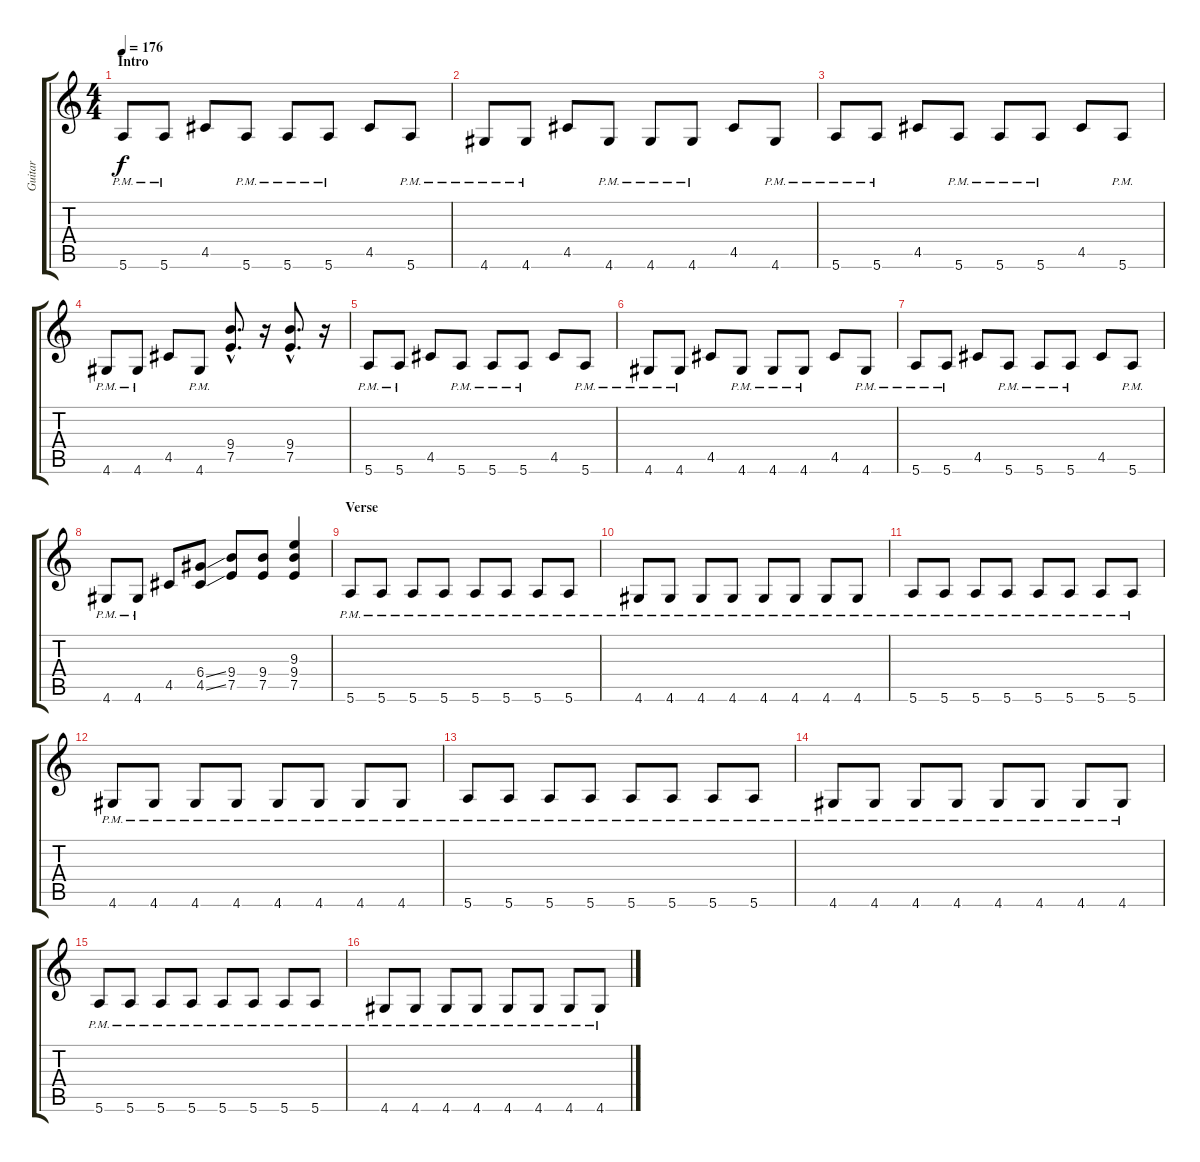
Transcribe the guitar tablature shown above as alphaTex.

\track ("Guitar" "Guitar") {instrument distortionguitar}
\staff {score tabs}
\tuning (E4 B3 G3 D3 A2 E2) {hide}
\ts (4 4)
\section ("" "Intro")
\tempo 176
\clef g2
\ks c
5.6{pm}.8{dy f instrument distortionguitar} 5.6{pm}.8 4.5.8 5.6{pm}.8 5.6{pm}.8 5.6{pm}.8 4.5.8 5.6{pm}.8 |
4.6{pm}.8 4.6{pm}.8 4.5.8 4.6{pm}.8 4.6{pm}.8 4.6{pm}.8 4.5.8 4.6{pm}.8 |
5.6{pm}.8 5.6{pm}.8 4.5.8 5.6{pm}.8 5.6{pm}.8 5.6{pm}.8 4.5.8 5.6{pm}.8 |
4.6{pm}.8 4.6{pm}.8 4.5.8 4.6{pm}.8 (9.4{hac} 7.5{hac}).8{d} r.16 (9.4{hac} 7.5{hac}).8{d} r.16 |
5.6{pm}.8 5.6{pm}.8 4.5.8 5.6{pm}.8 5.6{pm}.8 5.6{pm}.8 4.5.8 5.6{pm}.8 |
4.6{pm}.8 4.6{pm}.8 4.5.8 4.6{pm}.8 4.6{pm}.8 4.6{pm}.8 4.5.8 4.6{pm}.8 |
5.6{pm}.8 5.6{pm}.8 4.5.8 5.6{pm}.8 5.6{pm}.8 5.6{pm}.8 4.5.8 5.6{pm}.8 |
4.6{pm}.8 4.6{pm}.8 4.5.8 (6.4{ss} 4.5{ss}).8 (9.4 7.5).8 (9.4 7.5).8 (9.3 9.4 7.5).4 |
\section ("" "Verse")
5.6{pm}.8 5.6{pm}.8 5.6{pm}.8 5.6{pm}.8 5.6{pm}.8 5.6{pm}.8 5.6{pm}.8 5.6{pm}.8 |
4.6{pm}.8 4.6{pm}.8 4.6{pm}.8 4.6{pm}.8 4.6{pm}.8 4.6{pm}.8 4.6{pm}.8 4.6{pm}.8 |
5.6{pm}.8 5.6{pm}.8 5.6{pm}.8 5.6{pm}.8 5.6{pm}.8 5.6{pm}.8 5.6{pm}.8 5.6{pm}.8 |
4.6{pm}.8 4.6{pm}.8 4.6{pm}.8 4.6{pm}.8 4.6{pm}.8 4.6{pm}.8 4.6{pm}.8 4.6{pm}.8 |
5.6{pm}.8 5.6{pm}.8 5.6{pm}.8 5.6{pm}.8 5.6{pm}.8 5.6{pm}.8 5.6{pm}.8 5.6{pm}.8 |
4.6{pm}.8 4.6{pm}.8 4.6{pm}.8 4.6{pm}.8 4.6{pm}.8 4.6{pm}.8 4.6{pm}.8 4.6{pm}.8 |
5.6{pm}.8 5.6{pm}.8 5.6{pm}.8 5.6{pm}.8 5.6{pm}.8 5.6{pm}.8 5.6{pm}.8 5.6{pm}.8 |
4.6{pm}.8 4.6{pm}.8 4.6{pm}.8 4.6{pm}.8 4.6{pm}.8 4.6{pm}.8 4.6{pm}.8 4.6{pm}.8
